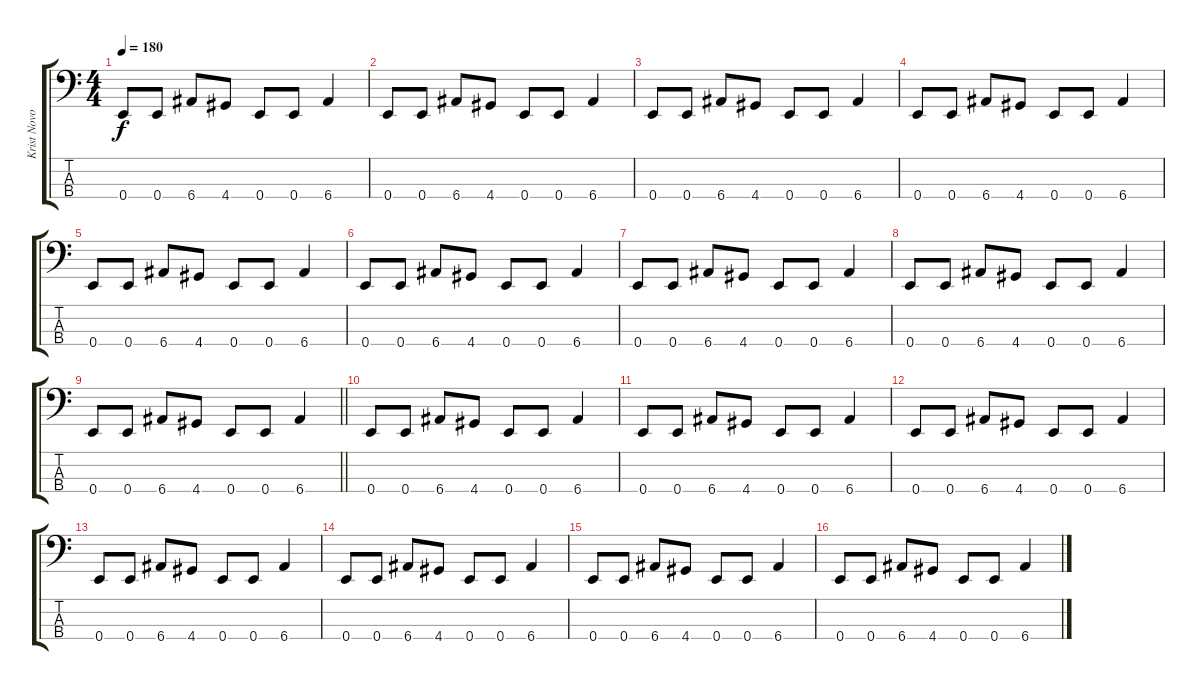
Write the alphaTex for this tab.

\track ("Krist Novoselic" "Krist Novo") {instrument electricbassfinger}
\staff {score tabs}
\tuning (G2 D2 A1 E1) {hide}
\ts (4 4)
\tempo 180
\clef f4
\ks c
0.4.8{dy f} 0.4.8 6.4.8 4.4.8 0.4.8 0.4.8 6.4.4 |
0.4.8 0.4.8 6.4.8 4.4.8 0.4.8 0.4.8 6.4.4 |
0.4.8 0.4.8 6.4.8 4.4.8 0.4.8 0.4.8 6.4.4 |
0.4.8 0.4.8 6.4.8 4.4.8 0.4.8 0.4.8 6.4.4 |
0.4.8 0.4.8 6.4.8 4.4.8 0.4.8 0.4.8 6.4.4 |
0.4.8 0.4.8 6.4.8 4.4.8 0.4.8 0.4.8 6.4.4 |
0.4.8 0.4.8 6.4.8 4.4.8 0.4.8 0.4.8 6.4.4 |
0.4.8 0.4.8 6.4.8 4.4.8 0.4.8 0.4.8 6.4.4 |
\barLineRight lightlight
0.4.8 0.4.8 6.4.8 4.4.8 0.4.8 0.4.8 6.4.4 |
0.4.8 0.4.8 6.4.8 4.4.8 0.4.8 0.4.8 6.4.4 |
0.4.8 0.4.8 6.4.8 4.4.8 0.4.8 0.4.8 6.4.4 |
0.4.8 0.4.8 6.4.8 4.4.8 0.4.8 0.4.8 6.4.4 |
0.4.8 0.4.8 6.4.8 4.4.8 0.4.8 0.4.8 6.4.4 |
0.4.8 0.4.8 6.4.8 4.4.8 0.4.8 0.4.8 6.4.4 |
0.4.8 0.4.8 6.4.8 4.4.8 0.4.8 0.4.8 6.4.4 |
0.4.8 0.4.8 6.4.8 4.4.8 0.4.8 0.4.8 6.4.4
